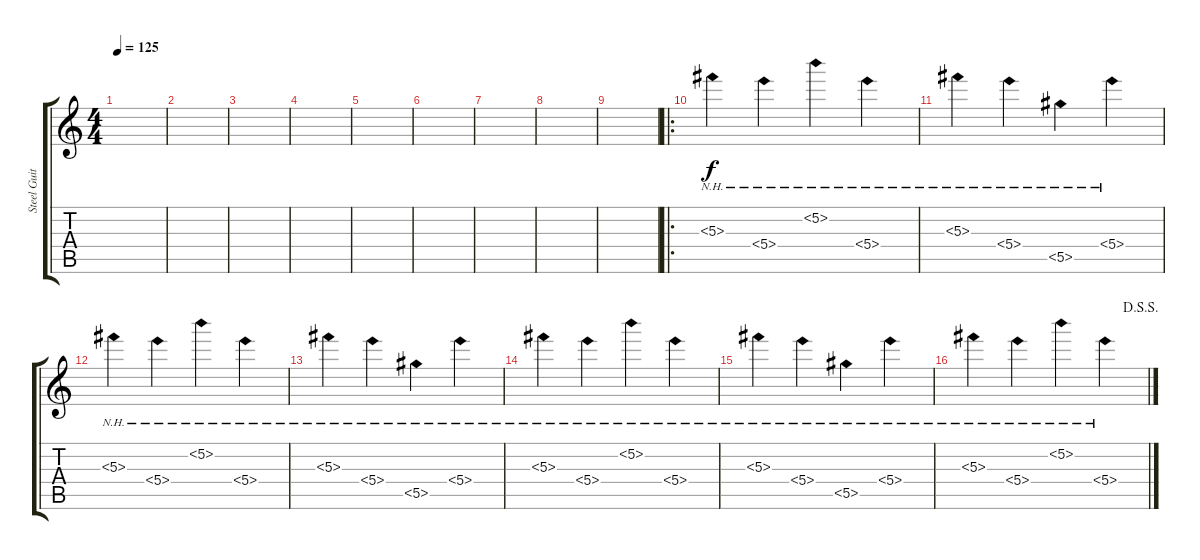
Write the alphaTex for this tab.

\track ("Steel Guitar" "Steel Guit") {instrument acousticguitarsteel}
\staff {score tabs}
\tuning (E4 B3 Gb3 E3 Ab2 Db2) {hide}
\ts (4 4)
\tempo 125
\clef g2
\ks c
|
|
|
|
|
|
|
|
|
\ro
5.3{nh}.4 5.4{nh}.4 5.2{nh}.4 5.4{nh}.4 |
5.3{nh}.4 5.4{nh}.4 5.5{nh}.4 5.4{nh}.4 |
5.3{nh}.4 5.4{nh}.4 5.2{nh}.4 5.4{nh}.4 |
5.3{nh}.4 5.4{nh}.4 5.5{nh}.4 5.4{nh}.4 |
5.3{nh}.4 5.4{nh}.4 5.2{nh}.4 5.4{nh}.4 |
5.3{nh}.4 5.4{nh}.4 5.5{nh}.4 5.4{nh}.4 |
\jump dalsegnosegno
5.3{nh}.4 5.4{nh}.4 5.2{nh}.4 5.4{nh}.4
